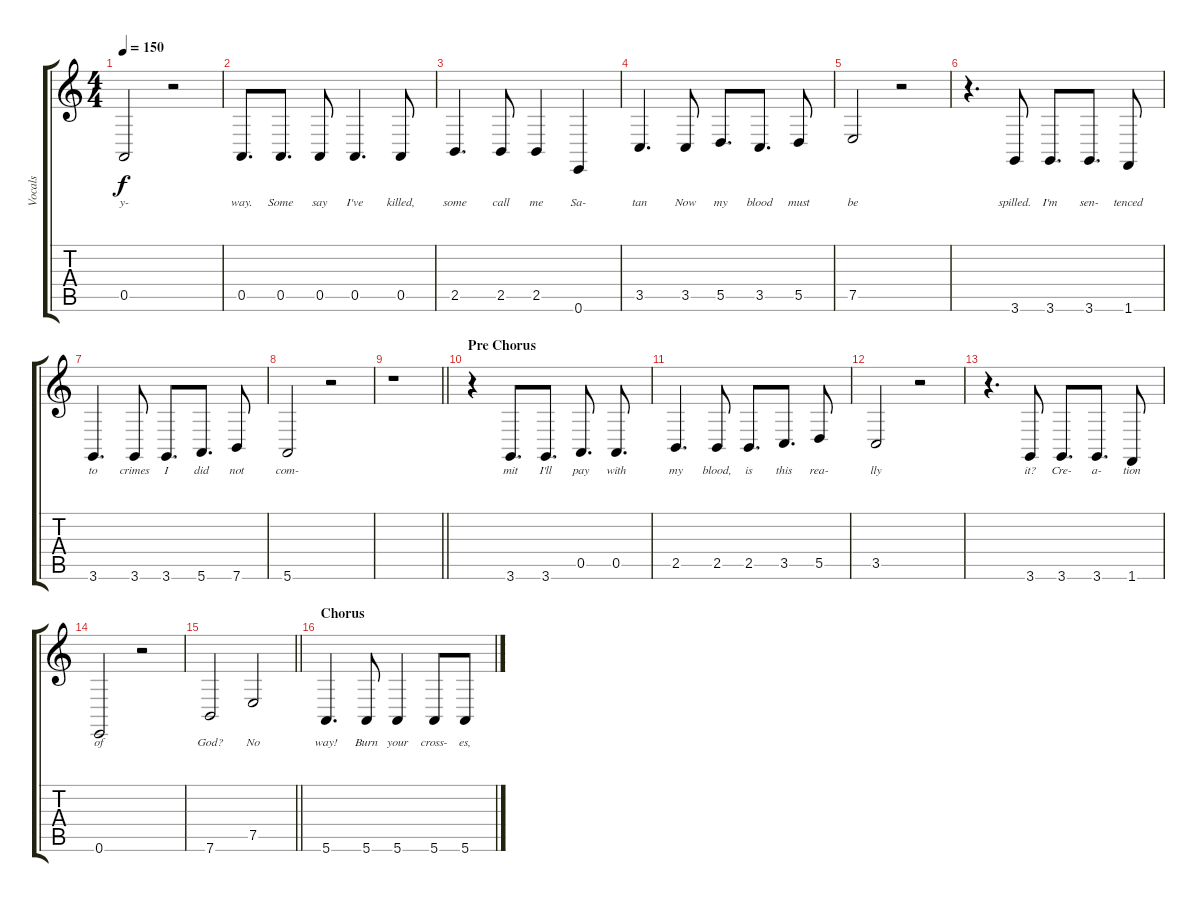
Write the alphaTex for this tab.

\track ("Vocals" "Vocals") {instrument tenorsax}
\staff {score tabs}
\tuning (E4 B3 G3 D3 A2 E2) {hide}
\ts (4 4)
\tempo 150
\clef g2
\ks c
0.5.2{lyrics (0 "y-") lyrics (1 "") lyrics (2 "") lyrics (3 "") lyrics (4 "") dy f} r.2 |
0.5.8{d lyrics (0 "way.") lyrics (1 "") lyrics (2 "") lyrics (3 "") lyrics (4 "")} 0.5.8{d lyrics (0 "Some") lyrics (1 "") lyrics (2 "") lyrics (3 "") lyrics (4 "")} 0.5.8{lyrics (0 "say") lyrics (1 "") lyrics (2 "") lyrics (3 "") lyrics (4 "")} 0.5.4{d lyrics (0 "I've") lyrics (1 "") lyrics (2 "") lyrics (3 "") lyrics (4 "")} 0.5.8{lyrics (0 "killed,") lyrics (1 "") lyrics (2 "") lyrics (3 "") lyrics (4 "")} |
2.5.4{d lyrics (0 "some") lyrics (1 "") lyrics (2 "") lyrics (3 "") lyrics (4 "")} 2.5.8{lyrics (0 "call") lyrics (1 "") lyrics (2 "") lyrics (3 "") lyrics (4 "")} 2.5.4{lyrics (0 "me") lyrics (1 "") lyrics (2 "") lyrics (3 "") lyrics (4 "")} 0.6.4{lyrics (0 "Sa-") lyrics (1 "") lyrics (2 "") lyrics (3 "") lyrics (4 "")} |
3.5.4{d lyrics (0 "tan") lyrics (1 "") lyrics (2 "") lyrics (3 "") lyrics (4 "")} 3.5.8{lyrics (0 "Now") lyrics (1 "") lyrics (2 "") lyrics (3 "") lyrics (4 "")} 5.5.8{d lyrics (0 "my") lyrics (1 "") lyrics (2 "") lyrics (3 "") lyrics (4 "")} 3.5.8{d lyrics (0 "blood") lyrics (1 "") lyrics (2 "") lyrics (3 "") lyrics (4 "")} 5.5.8{lyrics (0 "must") lyrics (1 "") lyrics (2 "") lyrics (3 "") lyrics (4 "")} |
7.5.2{lyrics (0 "be") lyrics (1 "") lyrics (2 "") lyrics (3 "") lyrics (4 "")} r.2 |
r.4{d} 3.6.8{lyrics (0 "spilled.") lyrics (1 "") lyrics (2 "") lyrics (3 "") lyrics (4 "")} 3.6.8{d lyrics (0 "I'm") lyrics (1 "") lyrics (2 "") lyrics (3 "") lyrics (4 "")} 3.6.8{d lyrics (0 "sen-") lyrics (1 "") lyrics (2 "") lyrics (3 "") lyrics (4 "")} 1.6.8{lyrics (0 "tenced") lyrics (1 "") lyrics (2 "") lyrics (3 "") lyrics (4 "")} |
3.6.4{d lyrics (0 "to") lyrics (1 "") lyrics (2 "") lyrics (3 "") lyrics (4 "")} 3.6.8{lyrics (0 "crimes") lyrics (1 "") lyrics (2 "") lyrics (3 "") lyrics (4 "")} 3.6.8{d lyrics (0 "I") lyrics (1 "") lyrics (2 "") lyrics (3 "") lyrics (4 "")} 5.6.8{d lyrics (0 "did") lyrics (1 "") lyrics (2 "") lyrics (3 "") lyrics (4 "")} 7.6.8{lyrics (0 "not") lyrics (1 "") lyrics (2 "") lyrics (3 "") lyrics (4 "")} |
5.6.2{lyrics (0 "com-") lyrics (1 "") lyrics (2 "") lyrics (3 "") lyrics (4 "")} r.2 |
\barLineRight lightlight
r.1 |
\section ("" "Pre Chorus")
r.4 3.6.8{d lyrics (0 "mit") lyrics (1 "") lyrics (2 "") lyrics (3 "") lyrics (4 "")} 3.6.8{d lyrics (0 "I'll") lyrics (1 "") lyrics (2 "") lyrics (3 "") lyrics (4 "")} 0.5.8{d lyrics (0 "pay") lyrics (1 "") lyrics (2 "") lyrics (3 "") lyrics (4 "")} 0.5.8{d lyrics (0 "with") lyrics (1 "") lyrics (2 "") lyrics (3 "") lyrics (4 "")} |
2.5.4{d lyrics (0 "my") lyrics (1 "") lyrics (2 "") lyrics (3 "") lyrics (4 "")} 2.5.8{lyrics (0 "blood,") lyrics (1 "") lyrics (2 "") lyrics (3 "") lyrics (4 "")} 2.5.8{d lyrics (0 "is") lyrics (1 "") lyrics (2 "") lyrics (3 "") lyrics (4 "")} 3.5.8{d lyrics (0 "this") lyrics (1 "") lyrics (2 "") lyrics (3 "") lyrics (4 "")} 5.5.8{lyrics (0 "rea-") lyrics (1 "") lyrics (2 "") lyrics (3 "") lyrics (4 "")} |
3.5.2{lyrics (0 "lly") lyrics (1 "") lyrics (2 "") lyrics (3 "") lyrics (4 "")} r.2 |
r.4{d} 3.6.8{lyrics (0 "it?") lyrics (1 "") lyrics (2 "") lyrics (3 "") lyrics (4 "")} 3.6.8{d lyrics (0 "Cre-") lyrics (1 "") lyrics (2 "") lyrics (3 "") lyrics (4 "")} 3.6.8{d lyrics (0 "a-") lyrics (1 "") lyrics (2 "") lyrics (3 "") lyrics (4 "")} 1.6.8{lyrics (0 "tion") lyrics (1 "") lyrics (2 "") lyrics (3 "") lyrics (4 "")} |
0.6.2{lyrics (0 "of") lyrics (1 "") lyrics (2 "") lyrics (3 "") lyrics (4 "")} r.2 |
\barLineRight lightlight
7.6.2{lyrics (0 "God?") lyrics (1 "") lyrics (2 "") lyrics (3 "") lyrics (4 "")} 7.5.2{lyrics (0 "No") lyrics (1 "") lyrics (2 "") lyrics (3 "") lyrics (4 "")} |
\section ("" "Chorus")
5.6.4{d lyrics (0 "way!") lyrics (1 "") lyrics (2 "") lyrics (3 "") lyrics (4 "")} 5.6.8{lyrics (0 "Burn") lyrics (1 "") lyrics (2 "") lyrics (3 "") lyrics (4 "")} 5.6.4{lyrics (0 "your") lyrics (1 "") lyrics (2 "") lyrics (3 "") lyrics (4 "")} 5.6.8{lyrics (0 "cross-") lyrics (1 "") lyrics (2 "") lyrics (3 "") lyrics (4 "")} 5.6.8{lyrics (0 "es,") lyrics (1 "") lyrics (2 "") lyrics (3 "") lyrics (4 "")}
